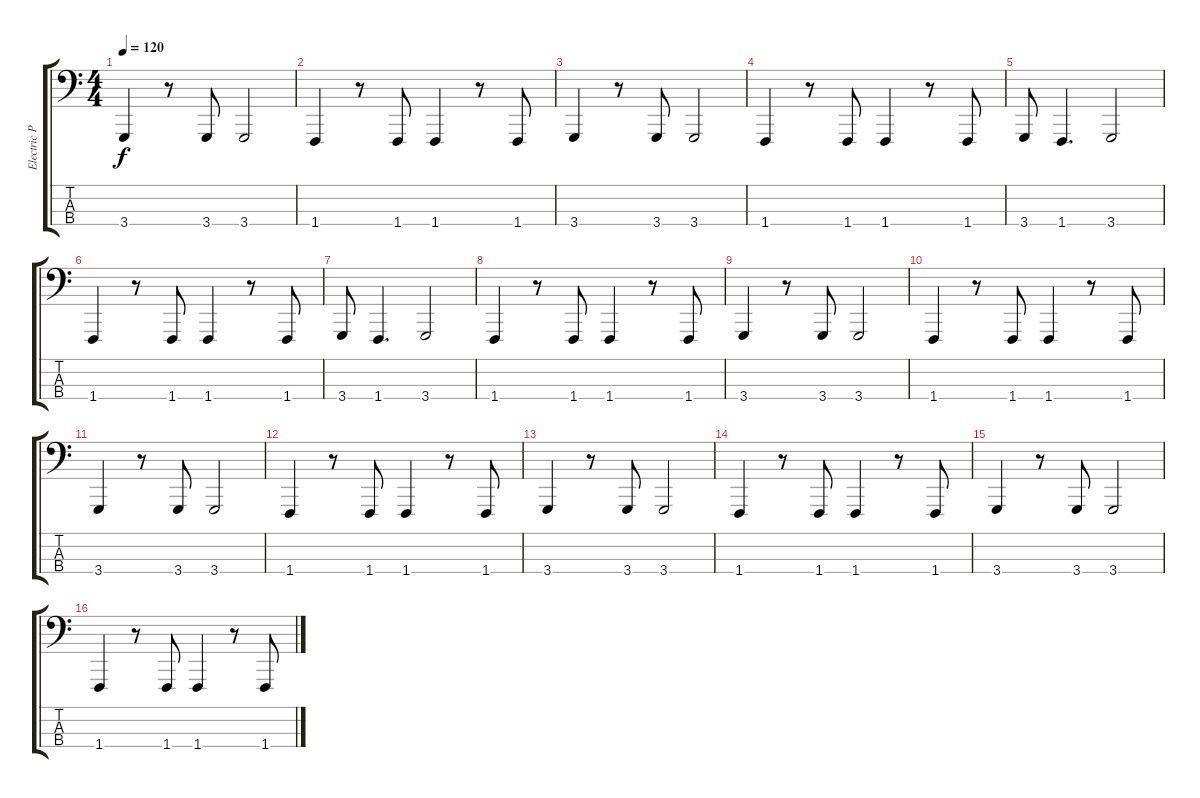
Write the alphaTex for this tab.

\track ("Electric Piano B2" "Electric P") {instrument drawbarorgan}
\staff {score tabs}
\tuning (G2 D2 A1 E1) {hide}
\ts (4 4)
\tempo 120
\clef f4
\ks c
3.4.4{dy f} r.8 3.4.8 3.4.2 |
1.4.4 r.8 1.4.8 1.4.4 r.8 1.4.8 |
3.4.4 r.8 3.4.8 3.4.2 |
1.4.4 r.8 1.4.8 1.4.4 r.8 1.4.8 |
3.4.8 1.4.4{d} 3.4.2 |
1.4.4 r.8 1.4.8 1.4.4 r.8 1.4.8 |
3.4.8 1.4.4{d} 3.4.2 |
1.4.4 r.8 1.4.8 1.4.4 r.8 1.4.8 |
3.4.4 r.8 3.4.8 3.4.2 |
1.4.4 r.8 1.4.8 1.4.4 r.8 1.4.8 |
3.4.4 r.8 3.4.8 3.4.2 |
1.4.4 r.8 1.4.8 1.4.4 r.8 1.4.8 |
3.4.4 r.8 3.4.8 3.4.2 |
1.4.4 r.8 1.4.8 1.4.4 r.8 1.4.8 |
3.4.4 r.8 3.4.8 3.4.2 |
1.4.4 r.8 1.4.8 1.4.4 r.8 1.4.8
